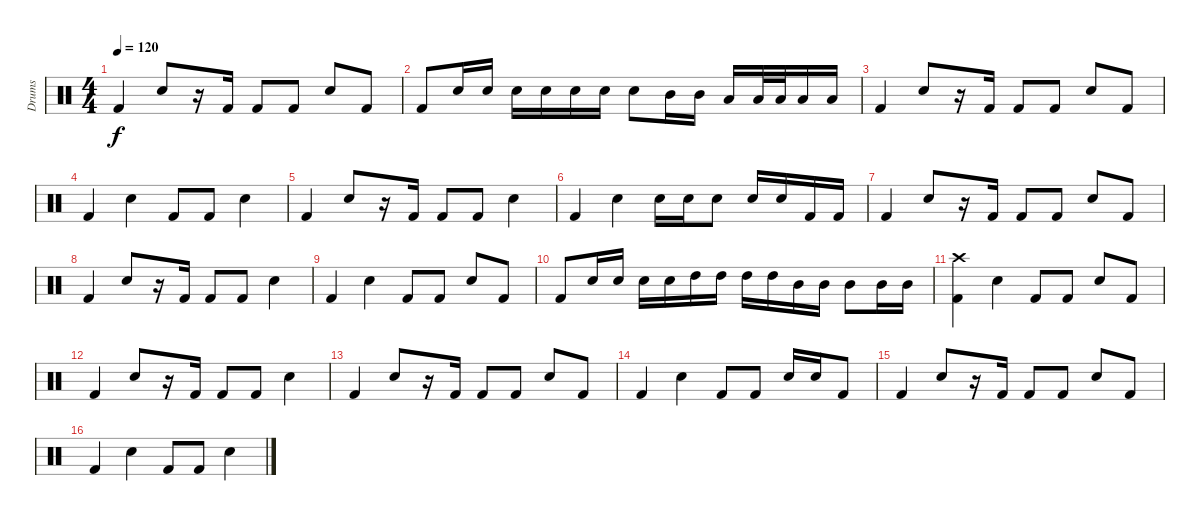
\track ("Drums" "Drums") {instrument percussion}
\staff {score}
\articulation defaults
\ts (4 4)
\tempo 120
\clef neutral
\ks c "Kick (hit) 2".4{dy f} "Electric Snare (hit)".8
r.16 "Kick (hit) 2".16 "Kick (hit) 2".8 "Kick (hit) 2".8 "Electric Snare (hit)".8 "Kick (hit) 2".8 |
"Kick (hit) 2".8 "Electric Snare (hit)".16 "Electric Snare (hit)".16 "Electric Snare (hit)".16 "Electric Snare (hit)".16 "Electric Snare (hit)".16 "Electric Snare (hit)".16 "Electric Snare (hit)".8 "Mid Tom (hit)".16 "Mid Tom (hit)".16 "Low Tom (hit)".16 "Low Tom (hit)".32 "Low Tom (hit)".32 "Low Tom (hit)".16 "Low Tom (hit)".16 |
"Kick (hit) 2".4 "Electric Snare (hit)".8 r.16 "Kick (hit) 2".16 "Kick (hit) 2".8 "Kick (hit) 2".8 "Electric Snare (hit)".8 "Kick (hit) 2".8 |
"Kick (hit) 2".4 "Electric Snare (hit)".4 "Kick (hit) 2".8 "Kick (hit) 2".8 "Electric Snare (hit)".4 |
"Kick (hit) 2".4 "Electric Snare (hit)".8 r.16 "Kick (hit) 2".16 "Kick (hit) 2".8 "Kick (hit) 2".8 "Electric Snare (hit)".4 |
"Kick (hit) 2".4 "Electric Snare (hit)".4 "Electric Snare (hit)".16 "Electric Snare (hit)".16 "Electric Snare (hit)".8 "Electric Snare (hit)".16 "Electric Snare (hit)".16 "Kick (hit) 2".16 "Kick (hit) 2".16 |
"Kick (hit) 2".4 "Electric Snare (hit)".8 r.16 "Kick (hit) 2".16 "Kick (hit) 2".8 "Kick (hit) 2".8 "Electric Snare (hit)".8 "Kick (hit) 2".8 |
"Kick (hit) 2".4 "Electric Snare (hit)".8 r.16 "Kick (hit) 2".16 "Kick (hit) 2".8 "Kick (hit) 2".8 "Electric Snare (hit)".4 |
"Kick (hit) 2".4 "Electric Snare (hit)".4 "Kick (hit) 2".8 "Kick (hit) 2".8 "Electric Snare (hit)".8 "Kick (hit) 2".8 |
"Kick (hit) 2".8 "Electric Snare (hit)".16 "Electric Snare (hit)".16 "Electric Snare (hit)".16 "Electric Snare (hit)".16 "High Tom (hit)".16 "High Tom (hit)".16 "High Tom (hit)".16 "High Tom (hit)".16 "Mid Tom (hit)".16 "Mid Tom (hit)".16 "Mid Tom (hit)".8 "Mid Tom (hit)".16 "Mid Tom (hit)".16 |
("Crash high (hit)" "Kick (hit) 2").4 "Electric Snare (hit)".4 "Kick (hit) 2".8 "Kick (hit) 2".8 "Electric Snare (hit)".8 "Kick (hit) 2".8 |
"Kick (hit) 2".4 "Electric Snare (hit)".8 r.16 "Kick (hit) 2".16 "Kick (hit) 2".8 "Kick (hit) 2".8 "Electric Snare (hit)".4 |
"Kick (hit) 2".4 "Electric Snare (hit)".8 r.16 "Kick (hit) 2".16 "Kick (hit) 2".8 "Kick (hit) 2".8 "Electric Snare (hit)".8 "Kick (hit) 2".8 |
"Kick (hit) 2".4 "Electric Snare (hit)".4 "Kick (hit) 2".8 "Kick (hit) 2".8 "Electric Snare (hit)".16 "Electric Snare (hit)".16 "Kick (hit) 2".8 |
"Kick (hit) 2".4 "Electric Snare (hit)".8 r.16 "Kick (hit) 2".16 "Kick (hit) 2".8 "Kick (hit) 2".8 "Electric Snare (hit)".8 "Kick (hit) 2".8 |
"Kick (hit) 2".4 "Electric Snare (hit)".4 "Kick (hit) 2".8 "Kick (hit) 2".8 "Electric Snare (hit)".4
